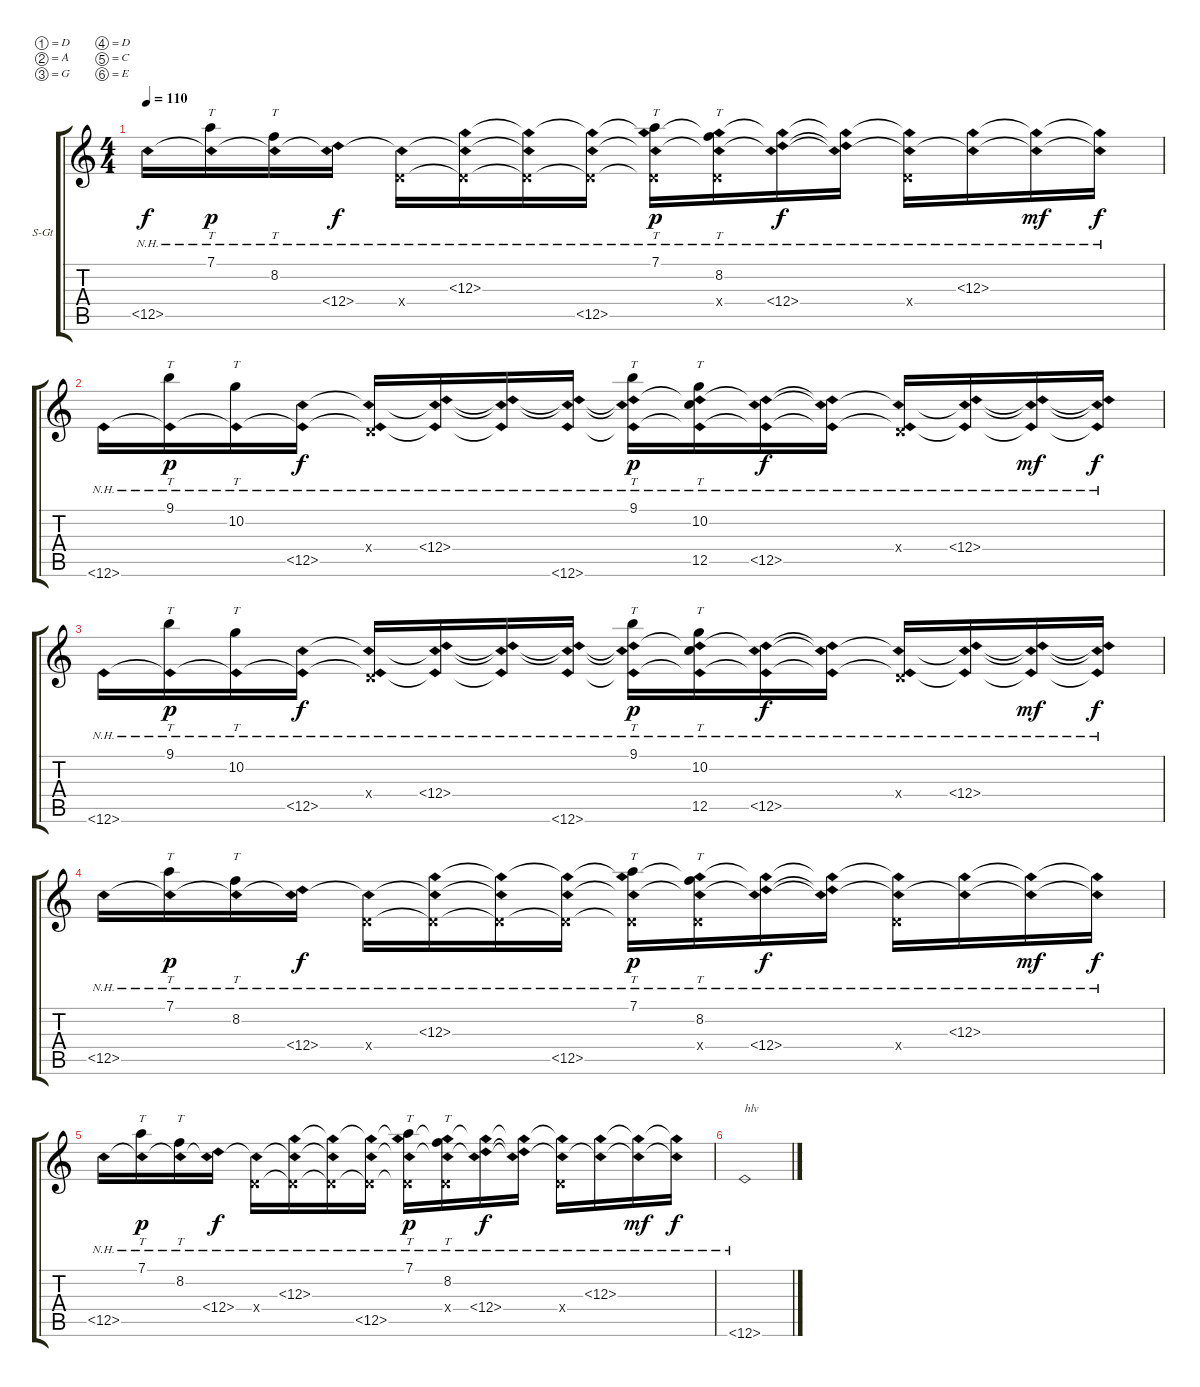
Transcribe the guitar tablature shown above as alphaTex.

\bracketExtendMode groupsimilarinstruments
\firstSystemTrackNameOrientation horizontal
\otherSystemsTrackNameOrientation horizontal
\track ("Pista 1" "S-Gt") {instrument acousticguitarsteel}
\staff {score tabs}
\tuning (D4 A3 G3 D3 C3 E2)
\ts (4 4)
\tempo 110
\clef g2
\ks c
12.5{nh}.16{dy f} (7.1 12.5{nh t}).16{tt dy p} (8.2 12.5{nh t}).16{tt} (12.4{nh} 12.5{nh t}).16{dy f} (0.4{x} 12.5{nh t}).16 (12.3{nh} 12.5{nh t} 0.4{x t}).16 (12.5{nh t} 0.4{x t} 12.3{nh t}).16 (12.5{nh} 0.4{x t} 12.3{nh t}).16 (7.1 0.4{x t} 12.3{nh t} 12.5{nh t}).16{tt dy p} (8.2 0.4{x} 12.3{nh t} 12.5{nh t}).16{tt} (12.4{nh} 12.3{nh t} 12.5{nh t}).16{dy f} (12.4{nh t} 12.3{nh t} 12.5{nh t}).16 (12.3{nh t} 0.4{x} 12.5{nh t}).16 (12.3{nh} 12.5{nh t}).16 (12.3{nh t} 12.5{nh t}).16{dy mf} (12.3{nh t} 12.5{nh t}).16{dy f} |
12.6{nh}.16 (9.1 12.6{nh t}).16{tt dy p} (10.2 12.6{nh t}).16{tt} (12.5{nh} 12.6{nh t}).16{dy f} (0.4{x} 12.6{nh t} 12.5{nh t}).16 (12.4{nh} 12.6{nh t} 12.5{nh t}).16 (12.6{nh t} 12.5{nh t} 12.4{nh t}).16 (12.6{nh} 12.5{nh t} 12.4{nh t}).16 (9.1 12.5{nh t} 12.4{nh t} 12.6{nh t}).16{tt dy p} (10.2 12.5 12.4{nh t} 12.6{nh t}).16{tt} (12.5{nh} 12.4{nh t} 12.6{nh t}).16{dy f} (12.4{nh t} 12.5{nh t} 12.6{nh t}).16 (0.4{x} 12.5{nh t} 12.6{nh t}).16 (12.4{nh} 12.5{nh t} 12.6{nh t}).16 (12.4{nh t} 12.5{nh t} 12.6{nh t}).16{dy mf} (12.4{nh t} 12.5{nh t} 12.6{nh t}).16{dy f} |
12.6{nh}.16 (9.1 12.6{nh t}).16{tt dy p} (10.2 12.6{nh t}).16{tt} (12.5{nh} 12.6{nh t}).16{dy f} (0.4{x} 12.6{nh t} 12.5{nh t}).16 (12.4{nh} 12.6{nh t} 12.5{nh t}).16 (12.6{nh t} 12.5{nh t} 12.4{nh t}).16 (12.6{nh} 12.5{nh t} 12.4{nh t}).16 (9.1 12.5{nh t} 12.4{nh t} 12.6{nh t}).16{tt dy p} (10.2 12.5 12.4{nh t} 12.6{nh t}).16{tt} (12.5{nh} 12.4{nh t} 12.6{nh t}).16{dy f} (12.4{nh t} 12.5{nh t} 12.6{nh t}).16 (0.4{x} 12.5{nh t} 12.6{nh t}).16 (12.4{nh} 12.5{nh t} 12.6{nh t}).16 (12.4{nh t} 12.5{nh t} 12.6{nh t}).16{dy mf} (12.4{nh t} 12.5{nh t} 12.6{nh t}).16{dy f} |
12.5{nh}.16 (7.1 12.5{nh t}).16{tt dy p} (8.2 12.5{nh t}).16{tt} (12.4{nh} 12.5{nh t}).16{dy f} (0.4{x} 12.5{nh t}).16 (12.3{nh} 12.5{nh t} 0.4{x t}).16 (12.5{nh t} 0.4{x t} 12.3{nh t}).16 (12.5{nh} 0.4{x t} 12.3{nh t}).16 (7.1 0.4{x t} 12.3{nh t} 12.5{nh t}).16{tt dy p} (8.2 0.4{x} 12.3{nh t} 12.5{nh t}).16{tt} (12.4{nh} 12.3{nh t} 12.5{nh t}).16{dy f} (12.4{nh t} 12.3{nh t} 12.5{nh t}).16 (12.3{nh t} 0.4{x} 12.5{nh t}).16 (12.3{nh} 12.5{nh t}).16 (12.3{nh t} 12.5{nh t}).16{dy mf} (12.3{nh t} 12.5{nh t}).16{dy f} |
12.5{nh}.16 (7.1 12.5{nh t}).16{tt dy p} (8.2 12.5{nh t}).16{tt} (12.4{nh} 12.5{nh t}).16{dy f} (0.4{x} 12.5{nh t}).16 (12.3{nh} 12.5{nh t} 0.4{x t}).16 (12.5{nh t} 0.4{x t} 12.3{nh t}).16 (12.5{nh} 0.4{x t} 12.3{nh t}).16 (7.1 0.4{x t} 12.3{nh t} 12.5{nh t}).16{tt dy p} (8.2 0.4{x} 12.3{nh t} 12.5{nh t}).16{tt} (12.4{nh} 12.3{nh t} 12.5{nh t}).16{dy f} (12.4{nh t} 12.3{nh t} 12.5{nh t}).16 (12.3{nh t} 0.4{x} 12.5{nh t}).16 (12.3{nh} 12.5{nh t}).16 (12.3{nh t} 12.5{nh t}).16{dy mf} (12.3{nh t} 12.5{nh t}).16{dy f} |
12.6{nh}.1{txt "hlv"}
